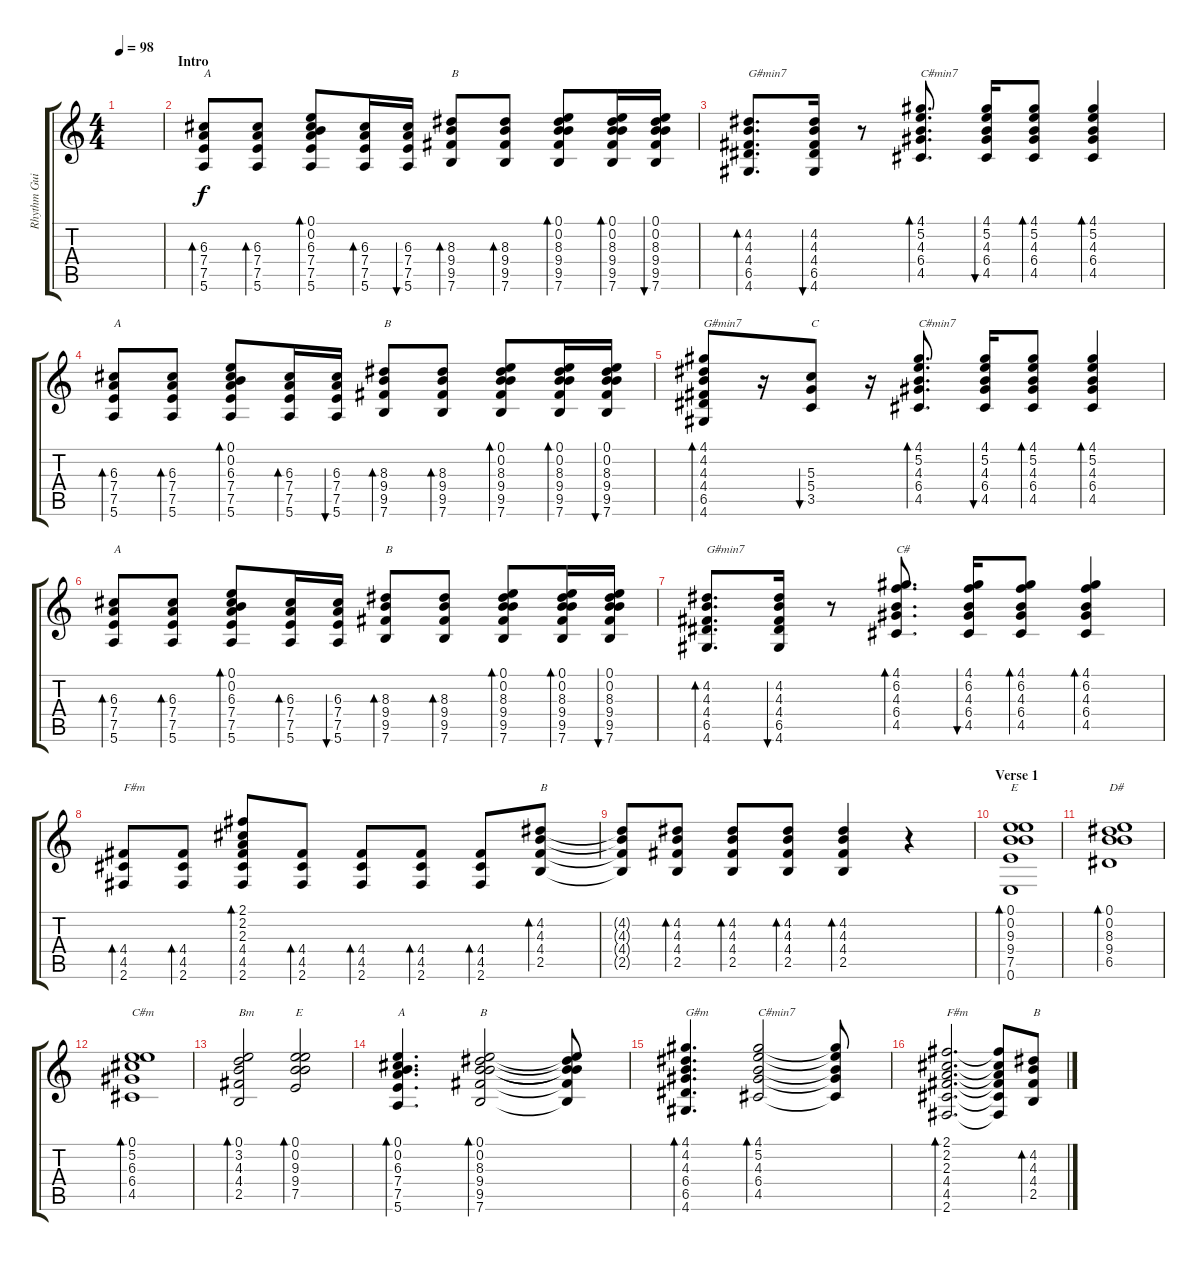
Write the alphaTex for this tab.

\track ("Rhythm Guitar" "Rhythm Gui") {instrument acousticguitarsteel}
\staff {score tabs}
\tuning (E4 B3 G3 D3 A2 E2) {hide}
\ts (4 4)
\tempo 98
\clef g2
\ks c
|
\section ("" "Intro")
(6.3 7.4 7.5 5.6).8{bd 30 txt "A"} (6.3 7.4 7.5 5.6).8{bd 30} (0.1 0.2 6.3 7.4 7.5 5.6).8{bd 30} (6.3 7.4 7.5 5.6).16{bd 30} (6.3 7.4 7.5 5.6).16{bu 30} (8.3 9.4 9.5 7.6).8{bd 30 txt "B"} (8.3 9.4 9.5 7.6).8{bd 30} (0.1 0.2 8.3 9.4 9.5 7.6).8{bd 30} (0.1 0.2 8.3 9.4 9.5 7.6).16{bd 30} (0.1 0.2 8.3 9.4 9.5 7.6).16{bu 30} |
(4.2 4.3 4.4 6.5 4.6).8{d bd 30 txt "G#min7"} (4.2 4.3 4.4 6.5 4.6).16{bu 30} r.8 (4.1 5.2 4.3 6.4 4.5).8{d bd 30 txt "C#min7"} (4.1 5.2 4.3 6.4 4.5).16{bu 30} (4.1 5.2 4.3 6.4 4.5).8{bd 30} (4.1 5.2 4.3 6.4 4.5).4{bd 30} |
(6.3 7.4 7.5 5.6).8{bd 30 txt "A"} (6.3 7.4 7.5 5.6).8{bd 30} (0.1 0.2 6.3 7.4 7.5 5.6).8{bd 30} (6.3 7.4 7.5 5.6).16{bd 30} (6.3 7.4 7.5 5.6).16{bu 30} (8.3 9.4 9.5 7.6).8{bd 30 txt "B"} (8.3 9.4 9.5 7.6).8{bd 30} (0.1 0.2 8.3 9.4 9.5 7.6).8{bd 30} (0.1 0.2 8.3 9.4 9.5 7.6).16{bd 30} (0.1 0.2 8.3 9.4 9.5 7.6).16{bu 30} |
(4.1 4.2 4.3 4.4 6.5 4.6).8{bd 30 txt "G#min7"} r.16 (5.3 5.4 3.5).8{bu 30 txt "C"} r.16 (4.1 5.2 4.3 6.4 4.5).8{d bd 30 txt "C#min7"} (4.1 5.2 4.3 6.4 4.5).16{bu 30} (4.1 5.2 4.3 6.4 4.5).8{bd 30} (4.1 5.2 4.3 6.4 4.5).4{bd 30} |
(6.3 7.4 7.5 5.6).8{bd 30 txt "A"} (6.3 7.4 7.5 5.6).8{bd 30} (0.1 0.2 6.3 7.4 7.5 5.6).8{bd 30} (6.3 7.4 7.5 5.6).16{bd 30} (6.3 7.4 7.5 5.6).16{bu 30} (8.3 9.4 9.5 7.6).8{bd 30 txt "B"} (8.3 9.4 9.5 7.6).8{bd 30} (0.1 0.2 8.3 9.4 9.5 7.6).8{bd 30} (0.1 0.2 8.3 9.4 9.5 7.6).16{bd 30} (0.1 0.2 8.3 9.4 9.5 7.6).16{bu 30} |
(4.2 4.3 4.4 6.5 4.6).8{d bd 30 txt "G#min7"} (4.2 4.3 4.4 6.5 4.6).16{bu 30} r.8 (4.1 6.2 4.3 6.4 4.5).8{d bd 30 txt "C#"} (4.1 6.2 4.3 6.4 4.5).16{bu 30} (4.1 6.2 4.3 6.4 4.5).8{bd 30} (4.1 6.2 4.3 6.4 4.5).4{bd 30} |
(4.4 4.5 2.6).8{bd 30 txt "F#m"} (4.4 4.5 2.6).8{bd 30} (2.1 2.2 2.3 4.4 4.5 2.6).8{bd 30} (4.4 4.5 2.6).8{bd 30} (4.4 4.5 2.6).8{bd 30} (4.4 4.5 2.6).8{bd 30} (4.4 4.5 2.6).8{bd 30} (4.2 4.3 4.4 2.5).8{bd 30 txt "B"} |
(4.2{t} 4.3{t} 4.4{t} 2.5{t}).8 (4.2 4.3 4.4 2.5).8{bd 30} (4.2 4.3 4.4 2.5).8{bd 30} (4.2 4.3 4.4 2.5).8{bd 30} (4.2 4.3 4.4 2.5).4{bd 30} r.4 |
\section ("" "Verse 1")
(0.1 0.2 9.3 9.4 7.5 0.6).1{bd 30 txt "E"} |
(0.1 0.2 8.3 9.4 6.5).1{bd 30 txt "D#"} |
(0.1 5.2 6.3 6.4 4.5).1{bd 30 txt "C#m"} |
(0.1 3.2 4.3 4.4 2.5).2{bd 30 txt "Bm"} (0.1 0.2 9.3 9.4 7.5).2{bd 30 txt "E"} |
(0.1 0.2 6.3 7.4 7.5 5.6).4{d bd 30 txt "A"} (0.1 0.2 8.3 9.4 9.5 7.6).2{bd 30 txt "B"} (0.1{t} 0.2{t} 8.3{t} 9.4{t} 9.5{t} 7.6{t}).8 |
(4.1 4.2 4.3 6.4 6.5 4.6).4{d bd 30 txt "G#m"} (4.1 5.2 4.3 6.4 4.5).2{bd 30 txt "C#min7"} (4.1{t} 5.2{t} 4.3{t} 6.4{t} 4.5{t}).8 |
(2.1 2.2 2.3 4.4 4.5 2.6).2{d bd 30 txt "F#m"} (2.1{t} 2.2{t} 2.3{t} 4.4{t} 4.5{t} 2.6{t}).8 (4.2 4.3 4.4 2.5).8{bd 30 txt "B"}
